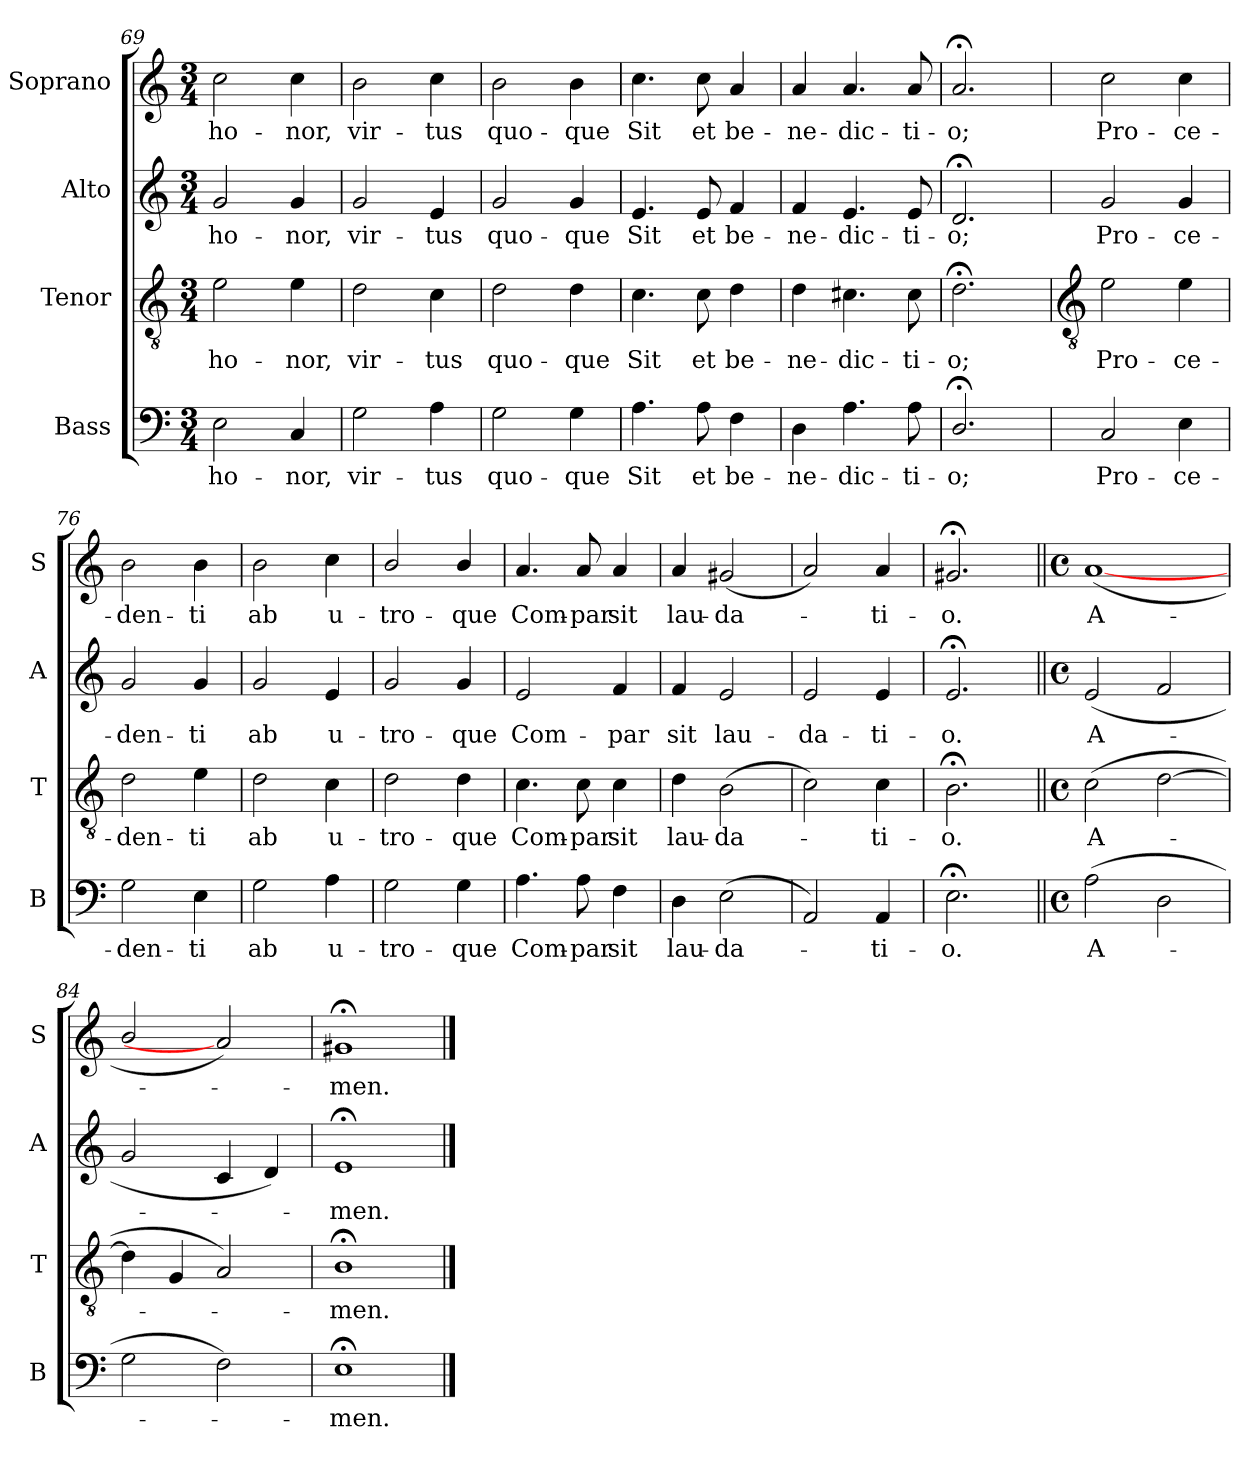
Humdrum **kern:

**kern	**text	**kern	**text	**kern	**text	**kern	**text
*part4	*part4	*part3	*part3	*part2	*part2	*part1	*part1
*staff4	*staff4	*staff3	*staff3	*staff2	*staff2	*staff1	*staff1
*I"Bass	*	*I"Tenor	*	*I"Alto	*	*I"Soprano	*
*I'B	*	*I'T	*	*I'A	*	*I'S	*
*clefF4	*	*clefGv2	*	*clefG2	*	*clefG2	*
*k[]	*	*k[]	*	*k[]	*	*k[]	*
*C:	*	*C:	*	*C:	*	*C:	*
*M3/4	*	*M3/4	*	*M3/4	*	*M3/4	*
=69	=69	=69	=69	=69	=69	=69	=69
!	!LO:LY:b	!	!LO:LY:b	!	!LO:LY:b	!	!LO:LY:b
2E	ho-	2e	ho-	2g/	ho-	2cc	ho-
!	!LO:LY:b	!	!LO:LY:b	!	!LO:LY:b	!	!LO:LY:b
4C	-nor,	4e	-nor,	4g/	-nor,	4cc	-nor,
=70	=70	=70	=70	=70	=70	=70	=70
!	!LO:LY:b	!	!LO:LY:b	!	!LO:LY:b	!	!LO:LY:b
2G	vir-	2d	vir-	2g/	vir-	2b	vir-
!	!LO:LY:b	!	!LO:LY:b	!	!LO:LY:b	!	!LO:LY:b
4A	-tus	4c	-tus	4e	-tus	4cc	-tus
=71	=71	=71	=71	=71	=71	=71	=71
!	!LO:LY:b	!	!LO:LY:b	!	!LO:LY:b	!	!LO:LY:b
2G	quo-	2d	quo-	2g/	quo-	2b	quo-
!	!LO:LY:b	!	!LO:LY:b	!	!LO:LY:b	!	!LO:LY:b
4G	-que	4d	-que	4g/	-que	4b	-que
=72	=72	=72	=72	=72	=72	=72	=72
!	!LO:LY:b	!	!LO:LY:b	!	!LO:LY:b	!	!LO:LY:b
4.A	Sit	4.c	Sit	4.e	Sit	4.cc	Sit
!	!LO:LY:b	!	!LO:LY:b	!	!LO:LY:b	!	!LO:LY:b
8A	et	8c	et	8e	et	8cc	et
!	!LO:LY:b	!	!LO:LY:b	!	!LO:LY:b	!	!LO:LY:b
4F	be-	4d	be-	4f	be-	4a	be-
=73	=73	=73	=73	=73	=73	=73	=73
!	!LO:LY:b	!	!LO:LY:b	!	!LO:LY:b	!	!LO:LY:b
4D	-ne-	4d	-ne-	4f	-ne-	4a	-ne-
!	!LO:LY:b	!	!LO:LY:b	!	!LO:LY:b	!	!LO:LY:b
4.A	-dic-	4.c#X	-dic-	4.e	-dic-	4.a	-dic-
!	!LO:LY:b	!	!LO:LY:b	!	!LO:LY:b	!	!LO:LY:b
8A	-ti-	8c#	-ti-	8e	-ti-	8a	-ti-
=74	=74	=74	=74	=74	=74	=74	=74
!	!LO:LY:b	!	!LO:LY:b	!	!LO:LY:b	!	!LO:LY:b
2.D;</	-o;	2.d;<	-o;	2.d;<	-o;	2.a;<	-o;
!!LO:LB:g=z
=75	=75	=75	=75	=75	=75	=75	=75
*	*	*clefGv2	*	*	*	*	*
!	!LO:LY:b	!	!LO:LY:b	!	!LO:LY:b	!	!LO:LY:b
2C	Pro-	2e	Pro-	2g/	Pro-	2cc	Pro-
!	!LO:LY:b	!	!LO:LY:b	!	!LO:LY:b	!	!LO:LY:b
4E	-ce-	4e	-ce-	4g/	-ce-	4cc	-ce-
=76	=76	=76	=76	=76	=76	=76	=76
!	!LO:LY:b	!	!LO:LY:b	!	!LO:LY:b	!	!LO:LY:b
2G	-den-	2d	-den-	2g/	-den-	2b	-den-
!	!LO:LY:b	!	!LO:LY:b	!	!LO:LY:b	!	!LO:LY:b
4E	-ti	4e	-ti	4g/	-ti	4b	-ti
=77	=77	=77	=77	=77	=77	=77	=77
!	!LO:LY:b	!	!LO:LY:b	!	!LO:LY:b	!	!LO:LY:b
2G	ab	2d	ab	2g/	ab	2b	ab
!	!LO:LY:b	!	!LO:LY:b	!	!LO:LY:b	!	!LO:LY:b
4A	u-	4c	u-	4e	u-	4cc	u-
=78	=78	=78	=78	=78	=78	=78	=78
!	!LO:LY:b	!	!LO:LY:b	!	!LO:LY:b	!	!LO:LY:b
2G	-tro-	2d	-tro-	2g/	-tro-	2b/	-tro-
!	!LO:LY:b	!	!LO:LY:b	!	!LO:LY:b	!	!LO:LY:b
4G	-que	4d	-que	4g/	-que	4b/	-que
=79	=79	=79	=79	=79	=79	=79	=79
!	!LO:LY:b	!	!LO:LY:b	!	!LO:LY:b	!	!LO:LY:b
4.A	Com-	4.c	Com-	2e	Com-	4.a	Com-
!	!LO:LY:b	!	!LO:LY:b	!	!	!	!LO:LY:b
8A	-par	8c	-par	.	.	8a	-par
!	!LO:LY:b	!	!LO:LY:b	!	!LO:LY:b	!	!LO:LY:b
4F	sit	4c	sit	4f	-par	4a	sit
=80	=80	=80	=80	=80	=80	=80	=80
!	!LO:LY:b	!	!LO:LY:b	!	!LO:LY:b	!	!LO:LY:b
4D	lau-	4d	lau-	4f	sit	4a	lau-
!	!LO:LY:b	!	!LO:LY:b	!	!LO:LY:b	!	!LO:LY:b
(<2E	-da-	(>2B	-da-	2e	lau-	(<2g#X	-da-
=81	=81	=81	=81	=81	=81	=81	=81
!	!	!	!	!	!LO:LY:b	!	!
2AA)	.	2c)	.	2e	-da-	2a)	.
!	!LO:LY:b	!	!LO:LY:b	!	!LO:LY:b	!	!LO:LY:b
4AA	ti-	4c	ti-	4e	-ti-	4a	ti-
=82	=82	=82	=82	=82	=82	=82	=82
!	!LO:LY:b	!	!LO:LY:b	!	!LO:LY:b	!	!LO:LY:b
2.E;<	-o.	2.B;<	-o.	2.e;<	-o.	2.g#X;<	-o.
=83||	=83||	=83||	=83||	=83||	=83||	=83||	=83||
*M4/4	*	*M4/4	*	*M4/4	*	*M4/4	*
*met(c)	*	*met(c)	*	*met(c)	*	*met(c)	*
!	!LO:LY:b	!	!LO:LY:b	!	!LO:LY:b	!	!LO:LY:b
(>2A	A-	(>2c	A-	(<2e	A-	(<[1a	A-
2D	.	[2d	.	2f	.	.	.
=84	=84	=84	=84	=84	=84	=84	=84
2G	.	4d]	.	2g/	.	2b/	.
.	.	4G	.	.	.	.	.
2F)	.	2A)	.	4c	.	2a])	.
.	.	.	.	4d)	.	.	.
=85	=85	=85	=85	=85	=85	=85	=85
!	!LO:LY:b	!	!LO:LY:b	!	!LO:LY:b	!	!LO:LY:b
1E;<	men.	1B;<	men.	1e;<	men.	1g#X;<	men.
==	==	==	==	==	==	==	==
*-	*-	*-	*-	*-	*-	*-	*-
